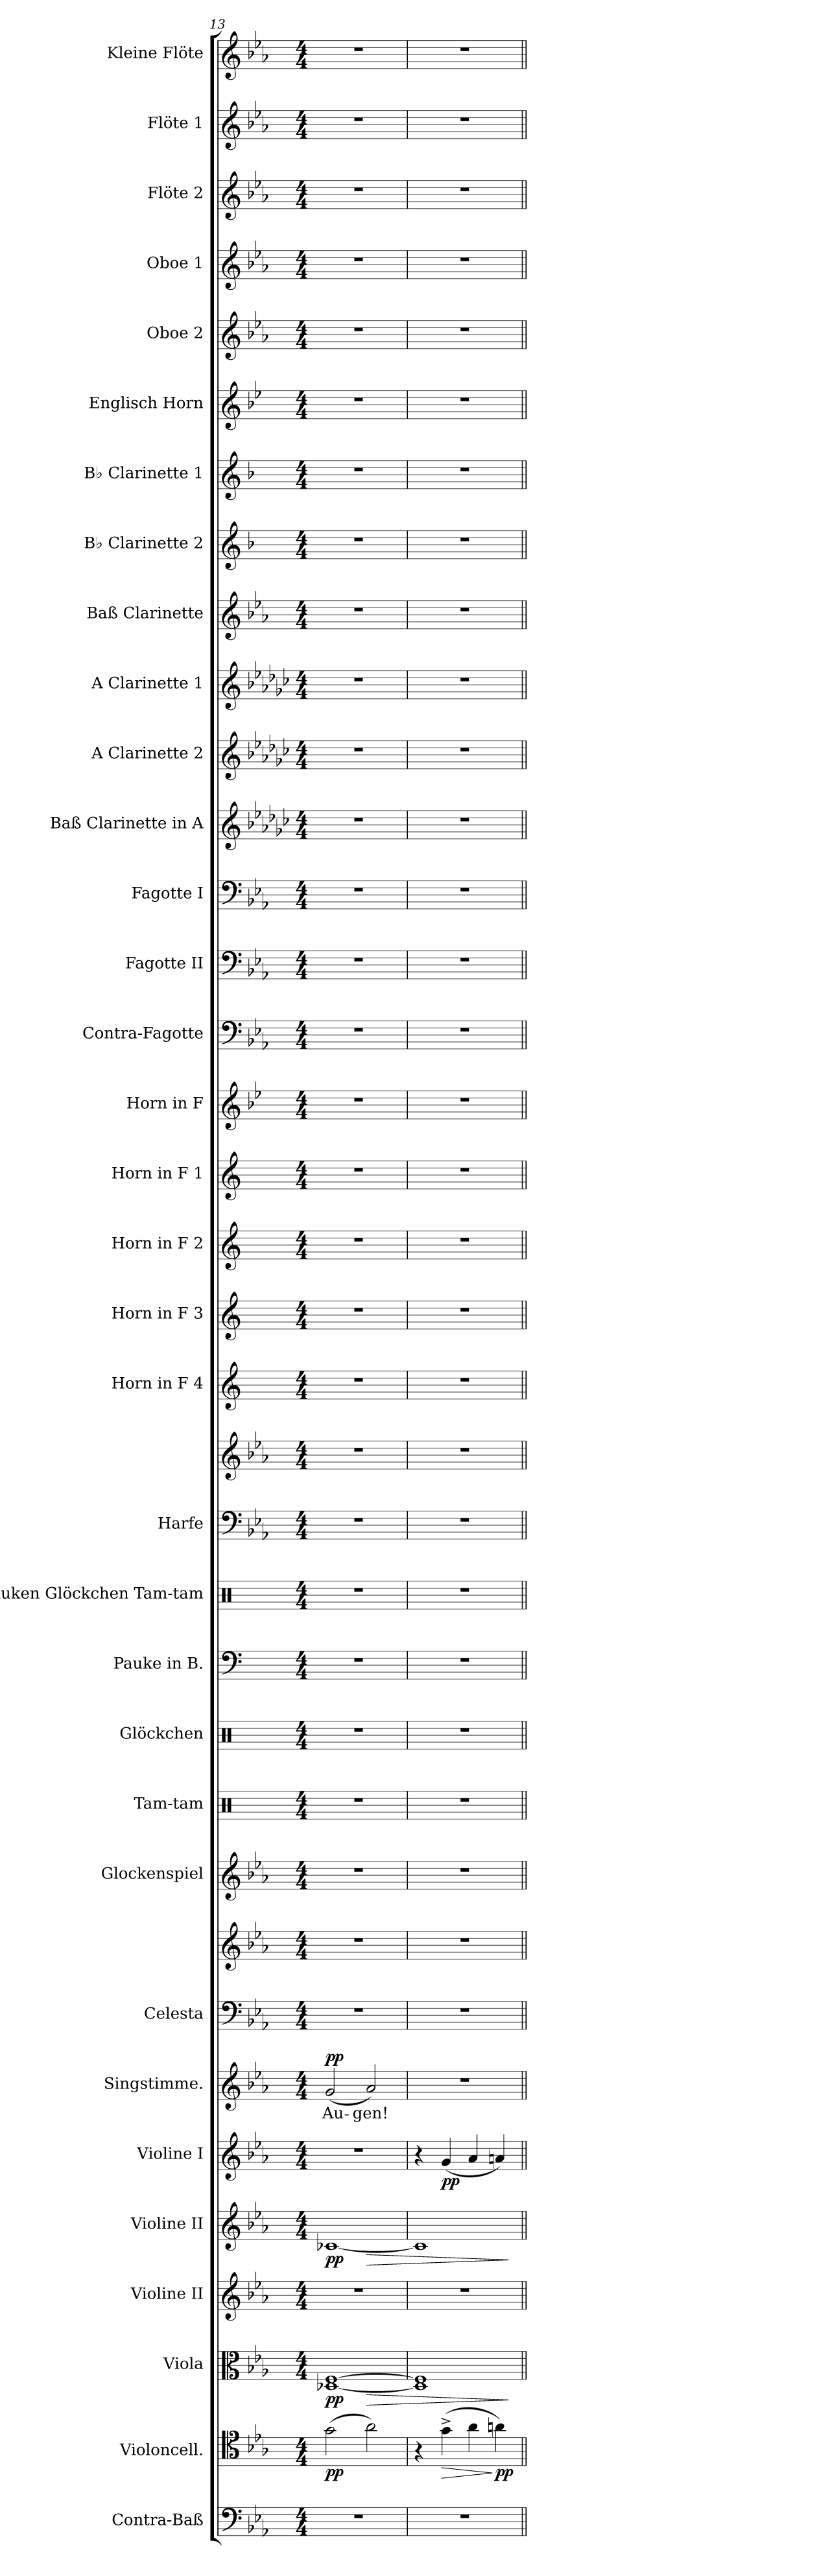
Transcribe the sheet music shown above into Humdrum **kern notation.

**kern	**kern	**dynam	**kern	**dynam	**kern	**kern	**dynam	**kern	**dynam	**kern	**text	**dynam	**kern	**kern	**kern	**kern	**kern	**kern	**kern	**kern	**kern	**kern	**kern	**kern	**kern	**kern	**kern	**kern	**kern	**kern	**kern	**kern	**kern	**kern	**kern	**kern	**kern	**kern	**kern	**kern	**kern
*part34	*part33	*part33	*part32	*part32	*part31	*part30	*part30	*part29	*part29	*part28	*part28	*part28	*part27	*part27	*part26	*part25	*part24	*part23	*part22	*part21	*part21	*part20	*part19	*part18	*part17	*part16	*part15	*part14	*part13	*part12	*part11	*part10	*part9	*part8	*part7	*part6	*part5	*part4	*part3	*part2	*part1
*staff36	*staff35	*staff35	*staff34	*staff34	*staff33	*staff32	*staff32	*staff31	*staff31	*staff30	*staff30	*staff30	*staff29	*staff28	*staff27	*staff26	*staff25	*staff24	*staff23	*staff22	*staff21	*staff20	*staff19	*staff18	*staff17	*staff16	*staff15	*staff14	*staff13	*staff12	*staff11	*staff10	*staff9	*staff8	*staff7	*staff6	*staff5	*staff4	*staff3	*staff2	*staff1
*I"Contra-Baß	*I"Violoncell.	*	*I"Viola	*	*I"Violine II	*I"Violine II	*	*I"Violine I	*	*I"Singstimme.	*	*	*I"Celesta	*	*I"Glockenspiel	*I"Tam-tam	*I"Glöckchen	*I"Pauke in B.	*I"Pauken  Glöckchen Tam-tam	*I"Harfe	*	*I"Horn in F 4	*I"Horn in F 3	*I"Horn in F 2	*I"Horn in F 1	*I"Horn in F	*I"Contra-Fagotte	*I"Fagotte II	*I"Fagotte I	*I"Baß Clarinette in A	*I"A Clarinette 2	*I"A Clarinette 1	*I"Baß Clarinette	*I"B♭ Clarinette 2	*I"B♭ Clarinette 1	*I"Englisch Horn	*I"Oboe 2	*I"Oboe 1	*I"Flöte 2	*I"Flöte 1	*I"Kleine Flöte
*I'C.-B.	*I'Vc.	*	*I'Vla.	*	*I'Vln. II	*I'Vln. II	*	*I'Vln. I	*	*I'Sgst.	*	*	*I'Cel.	*	*I'Glk.	*I'Tam-tam	*I'Gl.	*I'Pauke	*I'Tam-tam	*I'Hfe.	*	*I'Hn. 4	*I'Hn. 3	*I'Hn. 2	*I'Hn. 1	*	*I'C.-Fg.	*I'Fg. II	*I'Fg. I	*	*I'A Cl. 2	*I'A Cl. 1	*I'B. Cl.	*I'B♭ Cl. 2	*I'B♭ Cl. 1	*I'E. H.	*I'Ob. 2	*I'Ob. 1	*I'Fl. 2	*I'Fl. 1	*I'Kl. Fl.
*clefF4	*clefC4	*	*clefC3	*	*clefG2	*clefG2	*	*clefG2	*	*clefG2	*	*	*clefF4	*clefG2	*clefG2	*clefX	*clefX	*clefF4	*clefX	*clefF4	*clefG2	*clefG2	*clefG2	*clefG2	*clefG2	*clefG2	*clefF4	*clefF4	*clefF4	*clefG2	*clefG2	*clefG2	*clefG2	*clefG2	*clefG2	*clefG2	*clefG2	*clefG2	*clefG2	*clefG2	*clefG2
*ITrd7c12	*	*	*	*	*	*	*	*	*	*	*	*	*ITrd-7c-12	*ITrd-7c-12	*ITrd-14c-24	*	*	*	*	*	*	*ITrd4c7	*ITrd4c7	*ITrd4c7	*ITrd4c7	*ITrd4c7	*ITrd7c12	*	*	*ITrd2c3	*ITrd2c3	*ITrd2c3	*ITrd8c14	*ITrd1c2	*ITrd1c2	*ITrd4c7	*	*	*	*	*ITrd-7c-12
*k[b-e-a-]	*k[b-e-a-]	*	*k[b-e-a-]	*	*k[b-e-a-]	*k[b-e-a-]	*	*k[b-e-a-]	*	*k[b-e-a-]	*	*	*k[b-e-a-]	*k[b-e-a-]	*k[b-e-a-]	*k[]	*k[]	*k[]	*k[]	*k[b-e-a-]	*k[b-e-a-]	*k[b-]	*k[b-]	*k[b-]	*k[b-]	*k[b-e-a-]	*k[b-e-a-]	*k[b-e-a-]	*k[b-e-a-]	*k[b-e-a-]	*k[b-e-a-]	*k[b-e-a-]	*k[b-e-a-]	*k[b-e-a-]	*k[b-e-a-]	*k[b-e-a-]	*k[b-e-a-]	*k[b-e-a-]	*k[b-e-a-]	*k[b-e-a-]	*k[b-e-a-]
*M4/4	*M4/4	*	*M4/4	*	*M4/4	*M4/4	*	*M4/4	*	*M4/4	*	*	*M4/4	*M4/4	*M4/4	*M4/4	*M4/4	*M4/4	*M4/4	*M4/4	*M4/4	*M4/4	*M4/4	*M4/4	*M4/4	*M4/4	*M4/4	*M4/4	*M4/4	*M4/4	*M4/4	*M4/4	*M4/4	*M4/4	*M4/4	*M4/4	*M4/4	*M4/4	*M4/4	*M4/4	*M4/4
=13	=13	=13	=13	=13	=13	=13	=13	=13	=13	=13	=13	=13	=13	=13	=13	=13	=13	=13	=13	=13	=13	=13	=13	=13	=13	=13	=13	=13	=13	=13	=13	=13	=13	=13	=13	=13	=13	=13	=13	=13	=13
*	*	*	*^	*	*	*^	*	*	*	*	*	*	*	*	*	*	*	*	*	*	*	*	*	*	*	*	*	*	*	*	*	*	*	*	*	*	*	*	*	*	*
*	*	*	*	*^	*	*	*	*	*	*	*	*	*	*	*	*	*	*	*	*	*	*	*	*	*	*	*	*	*	*	*	*	*	*	*	*	*	*	*	*	*	*	*
!	!	!LO:DY:b	!	!	!	!LO:DY:b	!	!	!	!LO:DY:b	!	!	!	!	!LO:DY:a	!	!	!	!	!	!	!	!	!	!	!	!	!	!	!	!	!	!	!	!	!	!	!	!	!	!	!	!	!
1r	(2g\	pp	[1F	[1D-X	2ryy	pp	1r	[1c-X	2ryy	pp	1r	.	(2g/	Au-	pp	1r	1r	1r	1r	1r	1r	1r	1r	1r	1r	1r	1r	1r	1r	1r	1r	1r	1r	1r	1r	1r	1r	1r	1r	1r	1r	1r	1r	1r
!	!	!	!	!	!	!LO:HP:b	!	!	!	!LO:HP:b	!	!	!	!	!	!	!	!	!	!	!	!	!	!	!	!	!	!	!	!	!	!	!	!	!	!	!	!	!	!	!	!	!	!
.	2a-\)	.	.	.	2ryy	>	.	.	2ryy	>	.	.	2a-/)	-gen!	.	.	.	.	.	.	.	.	.	.	.	.	.	.	.	.	.	.	.	.	.	.	.	.	.	.	.	.	.	.
*	*	*	*	*v	*v	*	*	*v	*v	*	*	*	*	*	*	*	*	*	*	*	*	*	*	*	*	*	*	*	*	*	*	*	*	*	*	*	*	*	*	*	*	*	*	*
=14	=14	=14	=14	=14	=14	=14	=14	=14	=14	=14	=14	=14	=14	=14	=14	=14	=14	=14	=14	=14	=14	=14	=14	=14	=14	=14	=14	=14	=14	=14	=14	=14	=14	=14	=14	=14	=14	=14	=14	=14	=14	=14
1r	4r	.	1F]	1D-]	.	1r	1c-]	.	4r	.	1r	.	.	1r	1r	1r	1r	1r	1r	1r	1r	1r	1r	1r	1r	1r	1r	1r	1r	1r	1r	1r	1r	1r	1r	1r	1r	1r	1r	1r	1r	1r
!	!	!LO:HP:b	!	!	!	!	!	!	!	!LO:DY:b	!	!	!	!	!	!	!	!	!	!	!	!	!	!	!	!	!	!	!	!	!	!	!	!	!	!	!	!	!	!	!	!
.	(4g^\	>	.	.	.	.	.	.	(4g/	pp	.	.	.	.	.	.	.	.	.	.	.	.	.	.	.	.	.	.	.	.	.	.	.	.	.	.	.	.	.	.	.	.
.	4a-\	.	.	.	.	.	.	.	4a-/	.	.	.	.	.	.	.	.	.	.	.	.	.	.	.	.	.	.	.	.	.	.	.	.	.	.	.	.	.	.	.	.	.
!	!	!LO:DY:n=1:b	!	!	!	!	!	!	!	!	!	!	!	!	!	!	!	!	!	!	!	!	!	!	!	!	!	!	!	!	!	!	!	!	!	!	!	!	!	!	!	!
.	4an\)	] pp	.	.	.	.	.	.	4an/)	.	.	.	.	.	.	.	.	.	.	.	.	.	.	.	.	.	.	.	.	.	.	.	.	.	.	.	.	.	.	.	.	.
*	*	*	*v	*v	*	*	*	*	*	*	*	*	*	*	*	*	*	*	*	*	*	*	*	*	*	*	*	*	*	*	*	*	*	*	*	*	*	*	*	*	*	*
.	.	.	.	]	.	.	]	.	.	.	.	.	.	.	.	.	.	.	.	.	.	.	.	.	.	.	.	.	.	.	.	.	.	.	.	.	.	.	.	.	.
=||	=||	=||	=||	=||	=||	=||	=||	=||	=||	=||	=||	=||	=||	=||	=||	=||	=||	=||	=||	=||	=||	=||	=||	=||	=||	=||	=||	=||	=||	=||	=||	=||	=||	=||	=||	=||	=||	=||	=||	=||	=||
*-	*-	*-	*-	*-	*-	*-	*-	*-	*-	*-	*-	*-	*-	*-	*-	*-	*-	*-	*-	*-	*-	*-	*-	*-	*-	*-	*-	*-	*-	*-	*-	*-	*-	*-	*-	*-	*-	*-	*-	*-	*-
